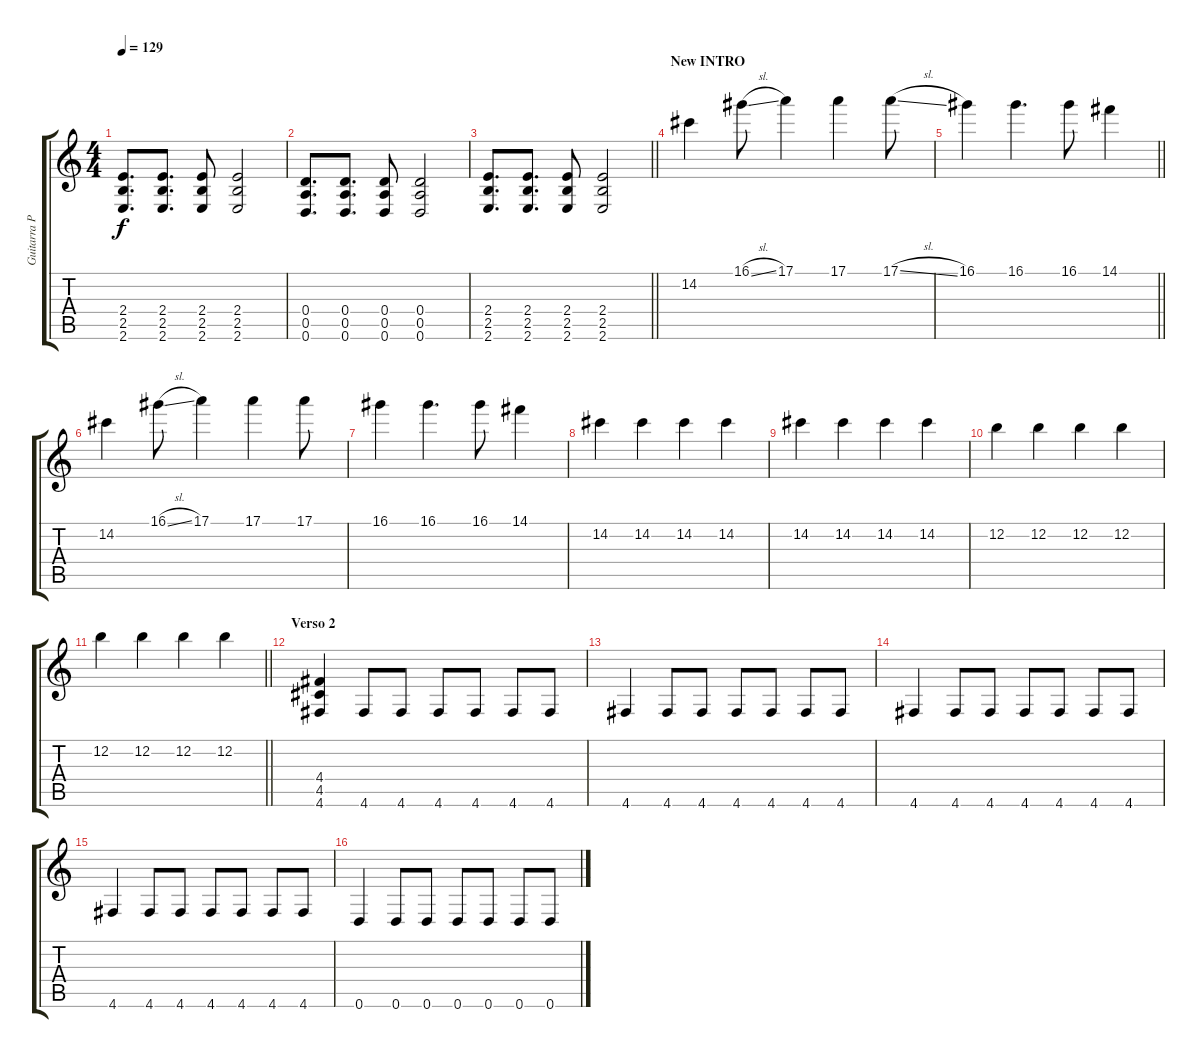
\track ("Guitarra Principal" "Guitarra P") {instrument distortionguitar}
\staff {score tabs}
\tuning (E4 B3 G3 D3 A2 D2) {hide}
\ts (4 4)
\tempo 129
\clef g2
\ks c
(2.4 2.5 2.6).8{d dy f} (2.4 2.5 2.6).8{d} (2.4 2.5 2.6).8 (2.4 2.5 2.6).2 |
(0.4 0.5 0.6).8{d} (0.4 0.5 0.6).8{d} (0.4 0.5 0.6).8 (0.4 0.5 0.6).2 |
\barLineRight lightlight
(2.4 2.5 2.6).8{d} (2.4 2.5 2.6).8{d} (2.4 2.5 2.6).8 (2.4 2.5 2.6).2 |
\section ("" "New INTRO")
14.2.4 16.1{sl}.8 17.1.4 17.1.4 17.1{sl}.8 |
\barLineRight lightlight
16.1.4 16.1.4{d} 16.1.8 14.1.4 |
\section ("" "")
14.2.4 16.1{sl}.8 17.1.4 17.1.4 17.1.8 |
16.1.4 16.1.4{d} 16.1.8 14.1.4 |
14.2.4 14.2.4 14.2.4 14.2.4 |
14.2.4 14.2.4 14.2.4 14.2.4 |
12.2.4 12.2.4 12.2.4 12.2.4 |
\barLineRight lightlight
12.2.4 12.2.4 12.2.4 12.2.4 |
\section ("" "Verso 2")
(4.4 4.5 4.6).4 4.6.8 4.6.8 4.6.8 4.6.8 4.6.8 4.6.8 |
4.6.4 4.6.8 4.6.8 4.6.8 4.6.8 4.6.8 4.6.8 |
4.6.4 4.6.8 4.6.8 4.6.8 4.6.8 4.6.8 4.6.8 |
4.6.4 4.6.8 4.6.8 4.6.8 4.6.8 4.6.8 4.6.8 |
0.6.4 0.6.8 0.6.8 0.6.8 0.6.8 0.6.8 0.6.8
